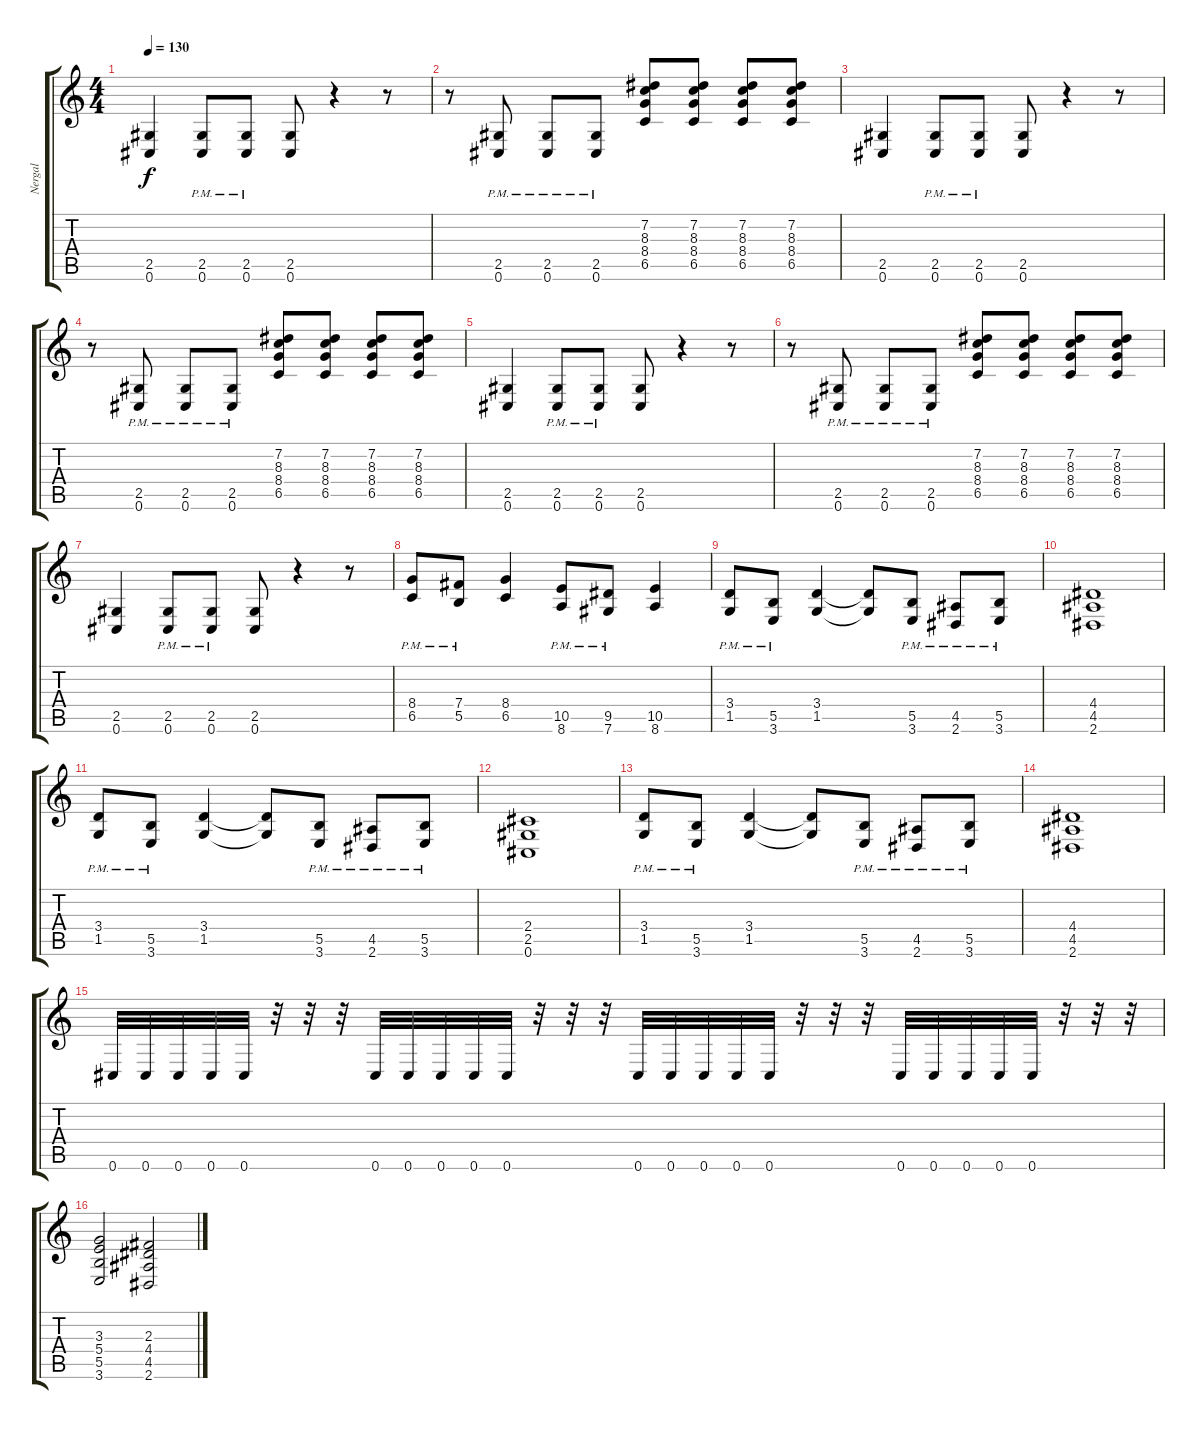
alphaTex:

\track ("Nergal" "Nergal") {instrument distortionguitar}
\staff {score tabs}
\tuning (Db4 Ab3 E3 B2 Gb2 Db2) {hide}
\ts (4 4)
\tempo 130
\clef g2
\ks c
(2.5 0.6).4{dy f} (2.5{pm} 0.6{pm}).8 (2.5{pm} 0.6{pm}).8 (2.5 0.6).8 r.4 r.8 |
r.8 (2.5{pm} 0.6{pm}).8 (2.5{pm} 0.6{pm}).8 (2.5{pm} 0.6{pm}).8 (7.2 8.3 8.4 6.5).8 (7.2 8.3 8.4 6.5).8 (7.2 8.3 8.4 6.5).8 (7.2 8.3 8.4 6.5).8 |
(2.5 0.6).4 (2.5{pm} 0.6{pm}).8 (2.5{pm} 0.6{pm}).8 (2.5 0.6).8 r.4 r.8 |
r.8 (2.5{pm} 0.6{pm}).8 (2.5{pm} 0.6{pm}).8 (2.5{pm} 0.6{pm}).8 (7.2 8.3 8.4 6.5).8 (7.2 8.3 8.4 6.5).8 (7.2 8.3 8.4 6.5).8 (7.2 8.3 8.4 6.5).8 |
(2.5 0.6).4 (2.5{pm} 0.6{pm}).8 (2.5{pm} 0.6{pm}).8 (2.5 0.6).8 r.4 r.8 |
r.8 (2.5{pm} 0.6{pm}).8 (2.5{pm} 0.6{pm}).8 (2.5{pm} 0.6{pm}).8 (7.2 8.3 8.4 6.5).8 (7.2 8.3 8.4 6.5).8 (7.2 8.3 8.4 6.5).8 (7.2 8.3 8.4 6.5).8 |
(2.5 0.6).4 (2.5{pm} 0.6{pm}).8 (2.5{pm} 0.6{pm}).8 (2.5 0.6).8 r.4 r.8 |
(8.4{pm} 6.5{pm}).8 (7.4{pm} 5.5{pm}).8 (8.4 6.5).4 (10.5{pm} 8.6{pm}).8 (9.5{pm} 7.6{pm}).8 (10.5 8.6).4 |
(3.4{pm} 1.5{pm}).8 (5.5{pm} 3.6{pm}).8 (3.4 1.5).4 (3.4{t} 1.5{t}).8 (5.5{pm} 3.6{pm}).8 (4.5{pm} 2.6{pm}).8 (5.5{pm} 3.6{pm}).8 |
(4.4 4.5 2.6).1 |
(3.4{pm} 1.5{pm}).8 (5.5{pm} 3.6{pm}).8 (3.4 1.5).4 (3.4{t} 1.5{t}).8 (5.5{pm} 3.6{pm}).8 (4.5{pm} 2.6{pm}).8 (5.5{pm} 3.6{pm}).8 |
(2.4 2.5 0.6).1 |
(3.4{pm} 1.5{pm}).8 (5.5{pm} 3.6{pm}).8 (3.4 1.5).4 (3.4{t} 1.5{t}).8 (5.5{pm} 3.6{pm}).8 (4.5{pm} 2.6{pm}).8 (5.5{pm} 3.6{pm}).8 |
(4.4 4.5 2.6).1 |
0.6.32 0.6.32 0.6.32 0.6.32 0.6.32 r.32 r.32 r.32 0.6.32 0.6.32 0.6.32 0.6.32 0.6.32 r.32 r.32 r.32 0.6.32 0.6.32 0.6.32 0.6.32 0.6.32 r.32 r.32 r.32 0.6.32 0.6.32 0.6.32 0.6.32 0.6.32 r.32 r.32 r.32 |
(3.3 5.4 5.5 3.6).2 (2.3 4.4 4.5 2.6).2
